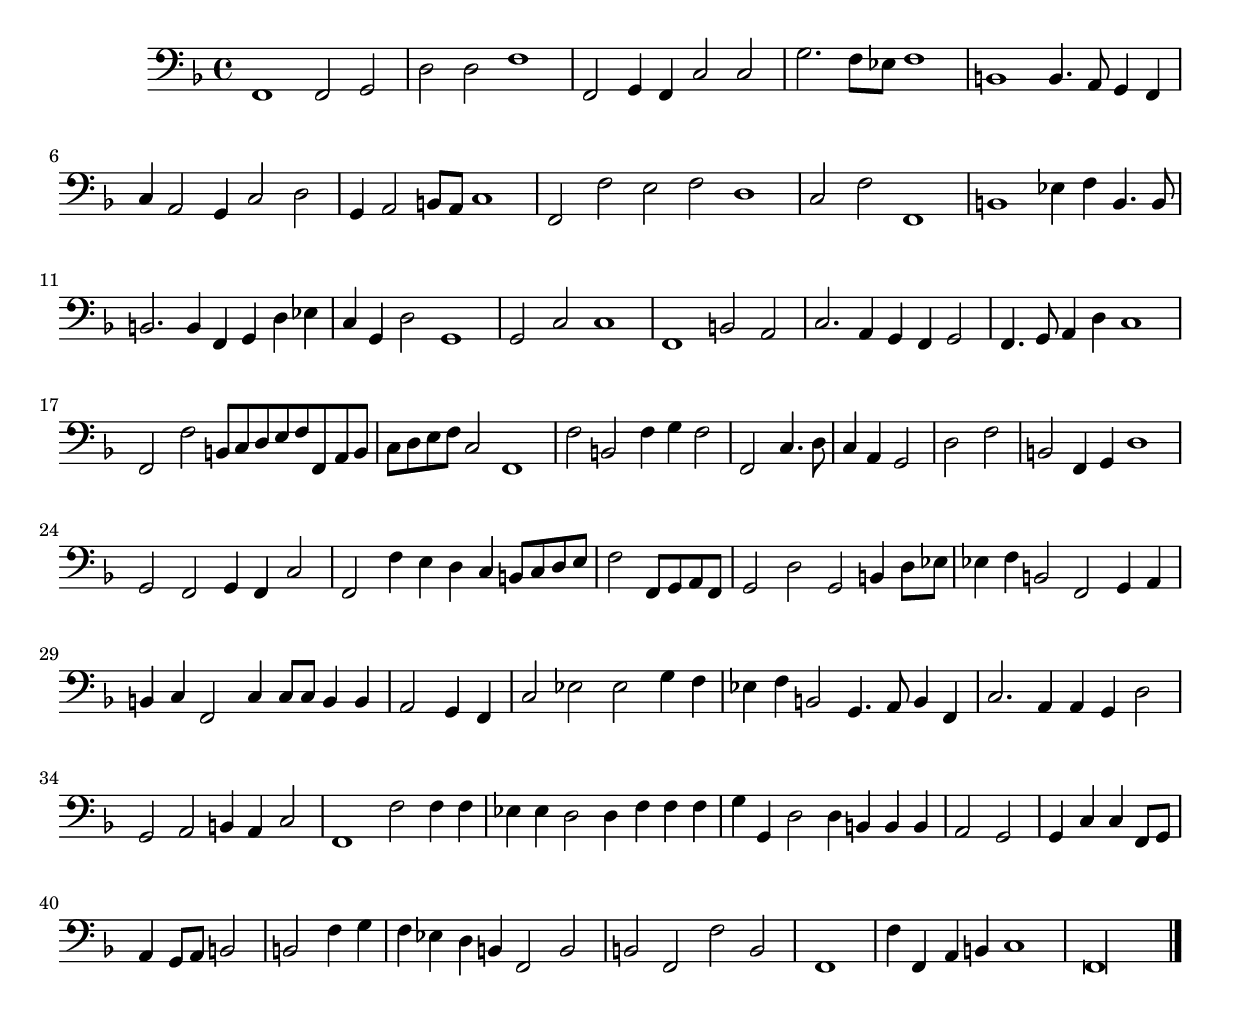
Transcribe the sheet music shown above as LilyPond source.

\new Staff  {
	\set Staff.instrumentName=""
	\set Staff.midiInstrument="harpsichord"
	\key f \major
	\clef bass
	\relative c, { 	
		\set Score.measureLength = #(ly:make-moment 4 2)
                f1 f2 g |
		d' d f1 |
		f,2 g4 f c'2 c |
		g'2. f8 es f1 |
		b, b4. a8 g4 f |
		c' a2 g4 c2 d |
		g,4 a2 b8 a c1 |
		\set Score.measureLength = #(ly:make-moment 3 1)
		f,2 f' e f d1 |
		\set Score.measureLength = #(ly:make-moment 4 2)
		c2 f f,1 |
		b es4 f b,4. b8 |
		b2. b4 f4 g d' es |
		c4 g d'2 g,1 |
		g2 c c1 |
		f, b2 a |
		c2. a4 g f g2 |
		f4. g8 a4 d c1 |
		f,2 f' b,8 c d e f f, a b |
		c d e f c2 f,1 |
		f'2 b, f'4 g f2 |
		\set Score.measureLength = #(ly:make-moment 4 4)
		f,2 c'4. d8 |
		c4 a g2 |
		d' f |
		\set Score.measureLength = #(ly:make-moment 4 2)
		b, f4 g d'1 |
		g,2 f g4 f c'2 |
		f,2 f'4 e d c b8 c d e |
		\set Score.measureLength = #(ly:make-moment 4 4)
		f2 f,8 g a f |
		\set Score.measureLength = #(ly:make-moment 4 2)
		g2 d' g, b4 d8 es |
		es4 f b,2 f g4 a |
		b c f,2 c'4 c8 c b4 b |
		\set Score.measureLength = #(ly:make-moment 4 4)
		a2 g4 f |
		\set Score.measureLength = #(ly:make-moment 4 2)
		c'2 es es g4 f |
		es4 f b,2 g4. a8 b4 f |
		c'2. a4 a g d'2 |
		g, a b4 a c2 |
		f,1 f'2 f4 f |
		es es d2 d4 f f f |
		g g, d'2 d4 b b b |
		\set Score.measureLength = #(ly:make-moment 4 4)
		a2 g |
		g4 c c f,8 g |
		a4 g8 a b2 |
		b f'4 g |
		\set Score.measureLength = #(ly:make-moment 4 2)
		f4 es d b f2 b |
		b f f' b, |
		\set Score.measureLength = #(ly:make-moment 4 4)
		f1 |
		\set Score.measureLength = #(ly:make-moment 4 2)
		f'4 f, a b c1 |
		\set Score.measureLength = #(ly:make-moment 4 1)
		f,\longa |
	\bar "|."
	}

}